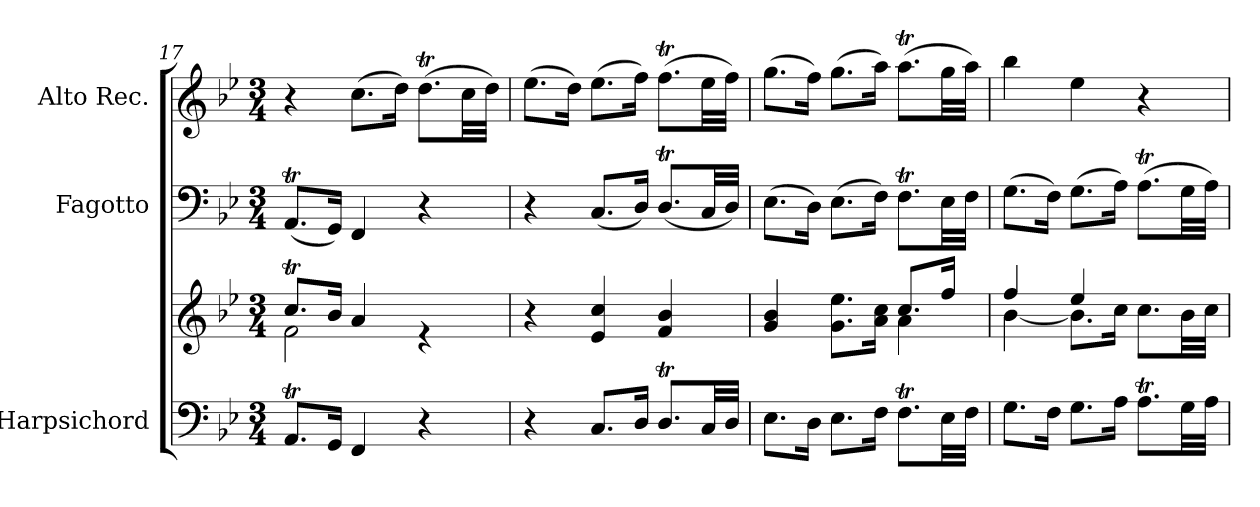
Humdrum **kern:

**kern	**kern	**kern	**kern
*part3	*part3	*part2	*part1
*staff4	*staff3	*staff2	*staff1
*I"Harpsichord	*	*I"Fagotto	*I"Alto Rec.
*I'Hch.	*	*	*I'A.
*clefF4	*clefG2	*clefF4	*clefG2
*k[b-e-]	*k[b-e-]	*k[b-e-]	*k[b-e-]
*M3/4	*M3/4	*M3/4	*M3/4
=17	=17	=17	=17
*	*^	*	*
8.AAt/L	8.ccT/L	2f\	(8.AAt/L	4r
16GG/Jk	16b-/Jk	.	16GG/Jk)	.
4FF/	4a/	.	4FF/	(>8.cc\L
.	.	.	.	16dd\Jk)
4r	4re	4ryy	4r	(>8.ddt\L
.	.	.	.	32cc\LL
.	.	.	.	32dd\JJJ)
*	*v	*v	*	*
=18	=18	=18	=18
4r	4r	4r	(>8.ee-\L
.	.	.	16dd\Jk)
8.C/L	4e-/ 4cc/	(8.C/L	(>8.ee-\L
16D/Jk	.	16D/Jk)	16ff\Jk)
8.Dt/L	4f/ 4b-/	(8.Dt/L	(>8.ffT\L
32C/LL	.	32C/LL	32ee-\LL
32D/JJJ	.	32D/JJJ)	32ff\JJJ)
=19	=19	=19	=19
*	*^	*	*
8.E-\L	4g/ 4b-/	2ryy	(>8.E-\L	(>8.gg\L
16D\Jk	.	.	16D\Jk)	16ff\Jk)
8.E-\L	8.g\ 8.ee-\L	.	(>8.E-\L	(>8.gg\L
16F\Jk	16a\ 16cc\Jk	.	16F\Jk)	16aa\Jk)
8.FT\L	8.cc/L	4a\	8.FT\L	(>8.aat\L
32E-\LL	16ff/Jk	.	32E-\LL	32gg\LL
32F\JJJ	.	.	32F\JJJ	32aa\JJJ)
!!LO:LB:g=z
=20	=20	=20	=20	=20
8.G\L	4ff/	[4b-\	(>8.G\L	4bb-\
16F\Jk	.	.	16F\Jk)	.
8.G\L	4ee-/	8.b-\L]	(>8.G\L	4ee-\
16A\Jk	.	16cc\Jk	16A\Jk)	.
8.At\L	8.cc\L	4ryy	(>8.At\L	4r
32G\LL	32b-\LL	.	32G\LL	.
32A\JJJ	32cc\JJJ	.	32A\JJJ)	.
*	*v	*v	*	*
=	=	=	=
*-	*-	*-	*-
